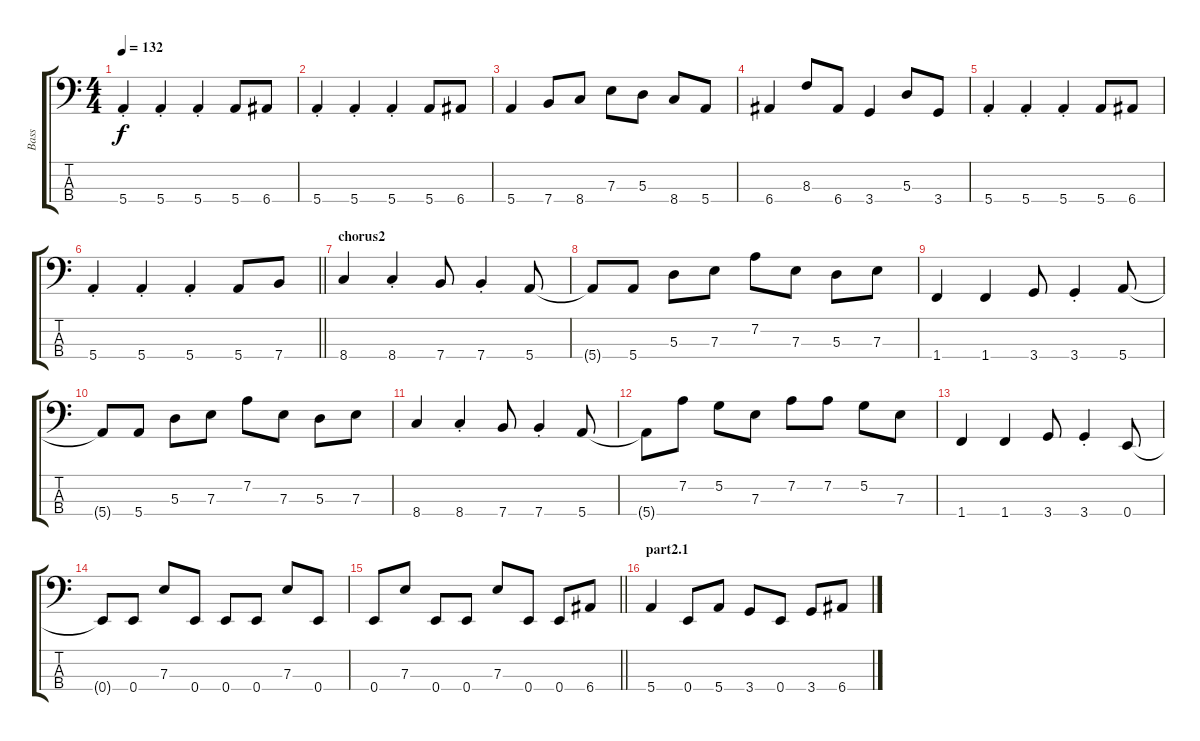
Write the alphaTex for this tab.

\track ("Bass" "Bass") {instrument electricbassfinger}
\staff {score tabs}
\tuning (G2 D2 A1 E1) {hide}
\ts (4 4)
\tempo 132
\clef f4
\ks c
5.4{st}.4{dy f} 5.4{st}.4 5.4{st}.4 5.4.8 6.4.8 |
5.4{st}.4 5.4{st}.4 5.4{st}.4 5.4.8 6.4.8 |
5.4.4 7.4.8 8.4.8 7.3.8 5.3.8 8.4.8 5.4.8 |
6.4.4 8.3.8 6.4.8 3.4.4 5.3.8 3.4.8 |
5.4{st}.4 5.4{st}.4 5.4{st}.4 5.4.8 6.4.8 |
\barLineRight lightlight
5.4{st}.4 5.4{st}.4 5.4{st}.4 5.4.8 7.4.8 |
\section ("" "chorus2")
8.4.4 8.4{st}.4 7.4.8 7.4{st}.4 5.4.8 |
5.4{t}.8 5.4.8 5.3.8 7.3.8 7.2.8 7.3.8 5.3.8 7.3.8 |
1.4.4 1.4.4 3.4.8 3.4{st}.4 5.4.8 |
5.4{t}.8 5.4.8 5.3.8 7.3.8 7.2.8 7.3.8 5.3.8 7.3.8 |
8.4.4 8.4{st}.4 7.4.8 7.4{st}.4 5.4.8 |
5.4{t}.8 7.2.8 5.2.8 7.3.8 7.2.8 7.2.8 5.2.8 7.3.8 |
1.4.4 1.4.4 3.4.8 3.4{st}.4 0.4.8 |
0.4{t}.8 0.4.8 7.3.8 0.4.8 0.4.8 0.4.8 7.3.8 0.4.8 |
\barLineRight lightlight
0.4.8 7.3.8 0.4.8 0.4.8 7.3.8 0.4.8 0.4.8 6.4.8 |
\section ("" "part2.1")
5.4.4 0.4.8 5.4.8 3.4.8 0.4.8 3.4.8 6.4.8
